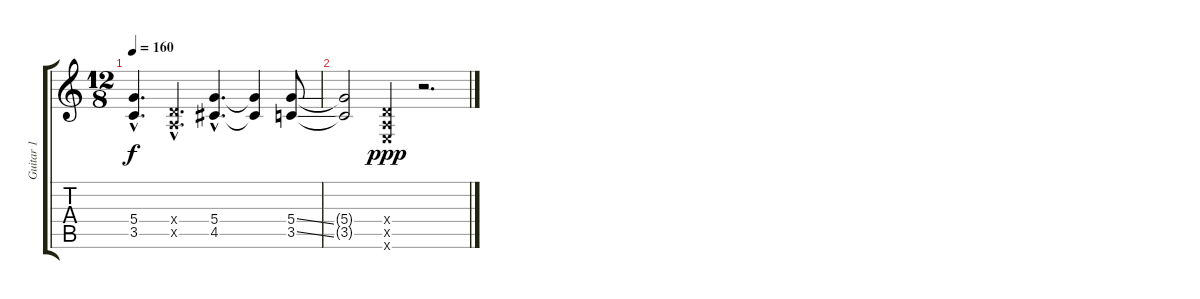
\track ("Guitar 1" "Guitar 1") {instrument distortionguitar}
\staff {score tabs}
\tuning (E4 B3 G3 D3 A2 E2) {hide}
\ts (12 8)
\tempo 160
\clef g2
\ks c
(5.4{hac t} 3.5{hac t}).4{d dy f} (0.4{hac x} 0.5{hac x}).4{d} (5.4{hac} 4.5{hac}).4{d} (5.4{t} 4.5{t}).4 (5.4{ss} 3.5{ss}).8 |
(5.4{t} 3.5{t}).2 (0.4{x} 0.5{x} 0.6{x}).4{dy ppp} r.2{d}
